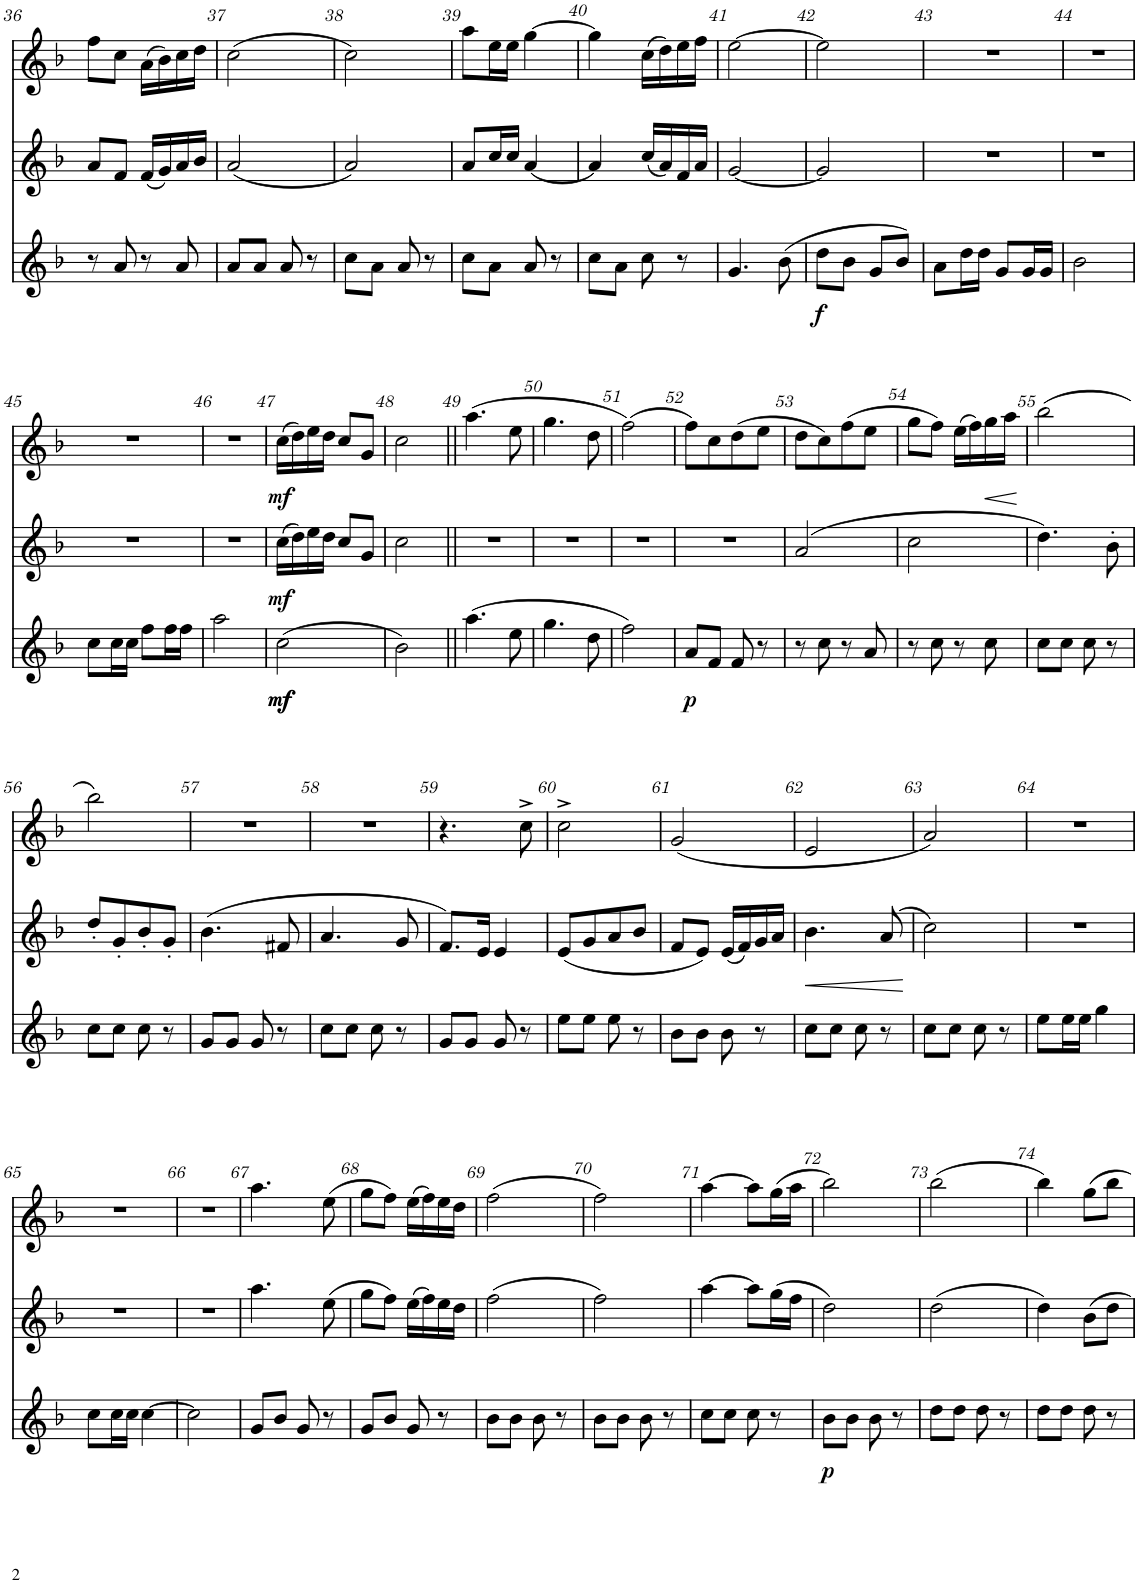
**kern	**dynam	**kern	**dynam	**kern	**dynam
*part3	*part3	*part2	*part2	*part1	*part1
*staff3	*staff3	*staff2	*staff2	*staff1	*staff1
*I"Gralla 3	*	*I"Gralla 2	*	*I"Gralla 1	*
!!LO:PB:g=z
*clefG2	*	*clefG2	*	*clefG2	*
*k[b-]	*	*k[b-]	*	*k[b-]	*
*F:	*	*F:	*	*F:	*
*M2/4	*	*M2/4	*	*M2/4	*
=36	=36	=36	=36	=36	=36
8r	.	8a/L	.	8ff\L	.
8a/	.	8f/J	.	8cc\J	.
8r	.	(<16f/LL	.	(>16a\LL	.
.	.	16g/)	.	16b-\)	.
8a/	.	16a/	.	16cc\	.
.	.	16b-/JJ	.	16dd\JJ	.
=37	=37	=37	=37	=37	=37
8a/L	.	(<2a/	.	(>2cc\	.
8a/J	.	.	.	.	.
8a/	.	.	.	.	.
8r	.	.	.	.	.
=38	=38	=38	=38	=38	=38
8cc\L	.	2a/)	.	2cc\)	.
8a\J	.	.	.	.	.
8a/	.	.	.	.	.
8r	.	.	.	.	.
=39	=39	=39	=39	=39	=39
8cc\L	.	8a/L	.	8aa\L	.
8a\J	.	16cc/L	.	16ee\L	.
.	.	16cc/JJ	.	16ee\JJ	.
8a/	.	[<4a/	.	[>4gg\	.
8r	.	.	.	.	.
=40	=40	=40	=40	=40	=40
8cc\L	.	4a/]	.	4gg\]	.
8a\J	.	.	.	.	.
8cc\	.	(16cc/LL	.	(>16cc\LL	.
.	.	16a/)	.	16dd\)	.
8r	.	16f/	.	16ee\	.
.	.	16a/JJ	.	16ff\JJ	.
=41	=41	=41	=41	=41	=41
4.g/	.	[2g/	.	[2ee\	.
(8b-\	.	.	.	.	.
=42	=42	=42	=42	=42	=42
!	!LO:DY:b	!	!	!	!
8dd\L	f	2g/]	.	2ee\]	.
8b-\J	.	.	.	.	.
8g/L	.	.	.	.	.
8b-/J)	.	.	.	.	.
=43	=43	=43	=43	=43	=43
8a\L	.	2r	.	2r	.
16dd\L	.	.	.	.	.
16dd\JJ	.	.	.	.	.
8g/L	.	.	.	.	.
16g/L	.	.	.	.	.
16g/JJ	.	.	.	.	.
=44	=44	=44	=44	=44	=44
2b-\	.	2r	.	2r	.
!!LO:LB:g=z
=45	=45	=45	=45	=45	=45
8cc\L	.	2r	.	2r	.
16cc\L	.	.	.	.	.
16cc\JJ	.	.	.	.	.
8ff\L	.	.	.	.	.
16ff\L	.	.	.	.	.
16ff\JJ	.	.	.	.	.
=46	=46	=46	=46	=46	=46
2aa\	.	2r	.	2r	.
=47	=47	=47	=47	=47	=47
!	!LO:DY:b	!	!	!	!
!	!LO:DY:n=1:b	!	!LO:DY:b	!	!LO:DY:b
(2cc\	mf mf	(>16cc\LL	mf	(>16cc\LL	mf
.	.	16dd\)	.	16dd\)	.
.	.	16ee\	.	16ee\	.
.	.	16dd\JJ	.	16dd\JJ	.
.	.	8cc/L	.	8cc/L	.
.	.	8g/J	.	8g/J	.
=48	=48	=48	=48	=48	=48
2b-\)	.	2cc\	.	2cc\	.
=49||	=49||	=49||	=49||	=49||	=49||
(4.aa\	.	2r	.	(4.aa\	.
8ee\	.	.	.	8ee\	.
=50	=50	=50	=50	=50	=50
4.gg\	.	2r	.	4.gg\	.
8dd\	.	.	.	8dd\	.
=51	=51	=51	=51	=51	=51
2ff\)	.	2r	.	(>2ff\)	.
=52	=52	=52	=52	=52	=52
!	!LO:DY:b	!	!	!	!
8a/L	p	2r	.	8ff\L)	.
8f/J	.	.	.	8cc\	.
8f/	.	.	.	(>8dd\	.
8r	.	.	.	8ee\J	.
=53	=53	=53	=53	=53	=53
8r	.	(>2a/	.	8dd\L	.
8cc\	.	.	.	8cc\)	.
8r	.	.	.	(>8ff\	.
8a/	.	.	.	8ee\J	.
=54	=54	=54	=54	=54	=54
8r	.	2cc\	.	8gg\L	.
8cc\	.	.	.	8ff\J)	.
8r	.	.	.	(16ee\LL	.
.	.	.	.	16ff\)	.
!	!	!	!	!	!LO:HP:b
8cc\	.	.	.	16gg\	<
.	.	.	.	16aa\JJ	.
.	.	.	.	.	[
=55	=55	=55	=55	=55	=55
8cc\L	.	4.dd\)	.	(>2bb-\	.
8cc\J	.	.	.	.	.
8cc\	.	.	.	.	.
8r	.	8b-'\	.	.	.
!!LO:LB:g=z
=56	=56	=56	=56	=56	=56
8cc\L	.	8dd'/L	.	2bb-\)	.
8cc\J	.	8g'/	.	.	.
8cc\	.	8b-'/	.	.	.
8r	.	8g'/J	.	.	.
=57	=57	=57	=57	=57	=57
8g/L	.	(4.b-\	.	2r	.
8g/J	.	.	.	.	.
8g/	.	.	.	.	.
8r	.	8f#X/	.	.	.
=58	=58	=58	=58	=58	=58
8cc\L	.	4.a/	.	2r	.
8cc\J	.	.	.	.	.
8cc\	.	.	.	.	.
8r	.	8g/	.	.	.
=59	=59	=59	=59	=59	=59
8g/L	.	8.f/L)	.	4.r	.
8g/J	.	.	.	.	.
.	.	16e/Jk	.	.	.
8g/	.	4e/	.	.	.
8r	.	.	.	8cc^\	.
=60	=60	=60	=60	=60	=60
8ee\L	.	(8e/L	.	2cc^\	.
8ee\J	.	8g/	.	.	.
8ee\	.	8a/	.	.	.
8r	.	8b-/J	.	.	.
=61	=61	=61	=61	=61	=61
8b-\L	.	8f/L	.	(<2g/	.
8b-\J	.	8e/J)	.	.	.
8b-\	.	(16e/LL	.	.	.
.	.	16f/)	.	.	.
8r	.	16g/	.	.	.
.	.	16a/JJ	.	.	.
=62	=62	=62	=62	=62	=62
!	!	!	!LO:HP:b	!	!
8cc\L	.	4.b-\	<	2e/	.
8cc\J	.	.	.	.	.
8cc\	.	.	.	.	.
8r	.	(8a/	.	.	.
.	.	.	[	.	.
=63	=63	=63	=63	=63	=63
8cc\L	.	2cc\)	.	2a/)	.
8cc\J	.	.	.	.	.
8cc\	.	.	.	.	.
8r	.	.	.	.	.
=64	=64	=64	=64	=64	=64
8ee\L	.	2r	.	2r	.
16ee\L	.	.	.	.	.
16ee\JJ	.	.	.	.	.
4gg\	.	.	.	.	.
!!LO:LB:g=z
=65	=65	=65	=65	=65	=65
8cc\L	.	2r	.	2r	.
16cc\L	.	.	.	.	.
16cc\JJ	.	.	.	.	.
[>4cc\	.	.	.	.	.
=66	=66	=66	=66	=66	=66
2cc\]	.	2r	.	2r	.
=67	=67	=67	=67	=67	=67
8g/L	.	4.aa\	.	4.aa\	.
8b-/J	.	.	.	.	.
8g/	.	.	.	.	.
8r	.	(8ee\	.	(>8ee\	.
=68	=68	=68	=68	=68	=68
8g/L	.	8gg\L	.	8gg\L	.
8b-/J	.	8ff\J)	.	8ff\J)	.
8g/	.	(16ee\LL	.	(>16ee\LL	.
.	.	16ff\)	.	16ff\)	.
8r	.	16ee\	.	16ee\	.
.	.	16dd\JJ	.	16dd\JJ	.
=69	=69	=69	=69	=69	=69
8b-\L	.	(2ff\	.	(>2ff\	.
8b-\J	.	.	.	.	.
8b-\	.	.	.	.	.
8r	.	.	.	.	.
=70	=70	=70	=70	=70	=70
8b-\L	.	2ff\)	.	2ff\)	.
8b-\J	.	.	.	.	.
8b-\	.	.	.	.	.
8r	.	.	.	.	.
=71	=71	=71	=71	=71	=71
8cc\L	.	[>4aa\	.	[>4aa\	.
8cc\J	.	.	.	.	.
8cc\	.	8aa\L]	.	8aa\L]	.
8r	.	(16gg\L	.	(>16gg\L	.
.	.	16ff\JJ	.	16aa\JJ	.
=72	=72	=72	=72	=72	=72
!	!LO:DY:b	!	!	!	!
8b-\L	p	2dd\)	.	2bb-\)	.
8b-\J	.	.	.	.	.
8b-\	.	.	.	.	.
8r	.	.	.	.	.
=73	=73	=73	=73	=73	=73
8dd\L	.	(2dd\	.	(>2bb-\	.
8dd\J	.	.	.	.	.
8dd\	.	.	.	.	.
8r	.	.	.	.	.
=74	=74	=74	=74	=74	=74
8dd\L	.	4dd\)	.	4bb-\)	.
8dd\J	.	.	.	.	.
8dd\	.	8b-\L	.	8gg\L	.
8r	.	8dd\J	.	8bb-\J	.
=	=	=	=	=	=
*-	*-	*-	*-	*-	*-
